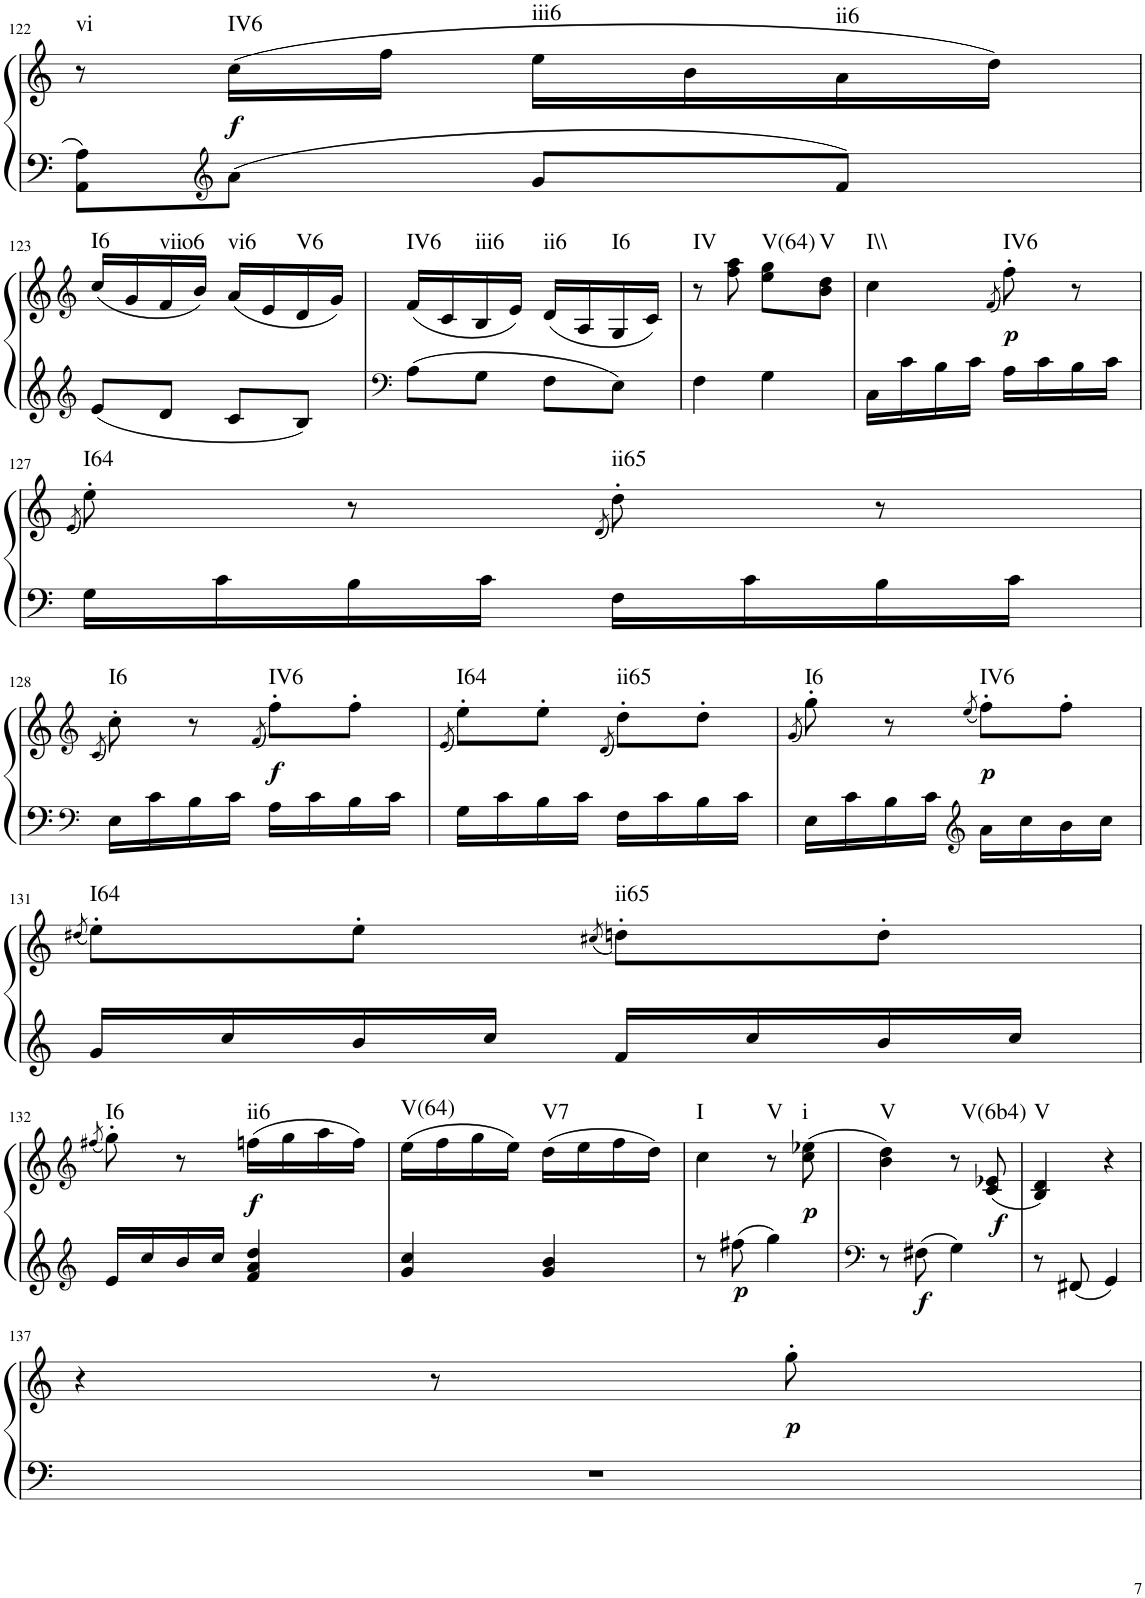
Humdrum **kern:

**kern	**kern	**dynam	**harte
*part1	*part1	*part1	*part1
*staff2	*staff1	*staff1/2	*
*I"Klavier linke Hand	*	*	*
!!LO:PB:g=z
*clefF4	*clefG2	*	*
*k[]	*k[]	*	*
*M2/4	*M2/4	*	*
=122	=122	=122	=122
!	!	!	!LO:H:kt=vi
8AA\ 8A\L	8r	.	N
*clefG2	*	*	*
!	!	!LO:DY:b	!LO:H:kt=IV6
8a\J	(16cc\LL	f	N
.	16ff\JJ	.	.
!	!	!	!LO:H:kt=iii6
8g/L	16ee\LL	.	N
.	16b\	.	.
!	!	!	!LO:H:kt=ii6
8f/J	16a\	.	N
.	16dd\JJ)	.	.
!!LO:LB:g=z
=123	=123	=123	=123
*clefG2	*clefG2	*	*
!	!	!	!LO:H:kt=I6
8e/L	(16cc/LL	.	N
.	16g/	.	.
!	!	!	!LO:H:kt=viio6
8d/J	16f/	.	N
.	16b/JJ)	.	.
!	!	!	!LO:H:kt=vi6
8c/L	(16a/LL	.	N
.	16e/	.	.
!	!	!	!LO:H:kt=V6
8B/J	16d/	.	N
.	16g/JJ)	.	.
=124	=124	=124	=124
*clefF4	*	*	*
!	!	!	!LO:H:kt=IV6
8A\L	(16f/LL	.	N
.	16c/	.	.
!	!	!	!LO:H:kt=iii6
8G\J	16B/	.	N
.	16e/JJ)	.	.
!	!	!	!LO:H:kt=ii6
8F\L	(16d/LL	.	N
.	16A/	.	.
!	!	!	!LO:H:kt=I6
8E\J	16G/	.	N
.	16c/JJ)	.	.
=125	=125	=125	=125
!	!	!	!LO:H:kt=IV
4F\	8r	.	N
.	8ff\ 8aa\	.	.
!	!	!	!LO:H:kt=V(64)
4G\	8ee\ 8gg\L	.	N
!	!	!	!LO:H:kt=V
.	8b\ 8dd\J	.	N
=126	=126	=126	=126
!	!	!	!LO:H:kt=I\\
16C\LL	4cc\	.	N
16c\	.	.	.
16B\	.	.	.
16c\JJ	.	.	.
.	(8qf/	.	.
!	!	!LO:DY:b	!LO:H:kt=IV6
16A\LL	8ff'\)	p	N
16c\	.	.	.
16B\	8r	.	.
16c\JJ	.	.	.
!!LO:LB:g=z
=127	=127	=127	=127
.	(8qe/	.	.
!	!	!	!LO:H:kt=I64
16G\LL	8ee'\)	.	N
16c\	.	.	.
16B\	8r	.	.
16c\JJ	.	.	.
.	(8qd/	.	.
!	!	!	!LO:H:kt=ii65
16F\LL	8dd'\)	.	N
16c\	.	.	.
16B\	8r	.	.
16c\JJ	.	.	.
!!LO:LB:g=z
=128	=128	=128	=128
*clefF4	*clefG2	*	*
.	(8qc/	.	.
!	!	!	!LO:H:kt=I6
16E\LL	8cc'\)	.	N
16c\	.	.	.
16B\	8r	.	.
16c\JJ	.	.	.
.	(8qf/	.	.
!	!	!LO:DY:b	!LO:H:kt=IV6
16A\LL	8ff'\L)	f	N
16c\	.	.	.
16B\	8ff'\J	.	.
16c\JJ	.	.	.
=129	=129	=129	=129
.	(8qe/	.	.
!	!	!	!LO:H:kt=I64
16G\LL	8ee'\L)	.	N
16c\	.	.	.
16B\	8ee'\J	.	.
16c\JJ	.	.	.
.	(8qd/	.	.
!	!	!	!LO:H:kt=ii65
16F\LL	8dd'\L)	.	N
16c\	.	.	.
16B\	8dd'\J	.	.
16c\JJ	.	.	.
=130	=130	=130	=130
.	(8qg/	.	.
!	!	!	!LO:H:kt=I6
16E\LL	8gg'\)	.	N
16c\	.	.	.
16B\	8r	.	.
16c\JJ	.	.	.
*clefG2	*	*	*
.	(8qee/	.	.
!	!	!LO:DY:b	!LO:H:kt=IV6
16a\LL	8ff'\L)	p	N
16cc\	.	.	.
16b\	8ff'\J	.	.
16cc\JJ	.	.	.
!!LO:LB:g=z
=131	=131	=131	=131
.	(8qdd#X/	.	.
!	!	!	!LO:H:kt=I64
16g/LL	8ee'\L)	.	N
16cc/	.	.	.
16b/	8ee'\J	.	.
16cc/JJ	.	.	.
.	(8qcc#X/	.	.
!	!	!	!LO:H:kt=ii65
16f/LL	8ddn'\L)	.	N
16cc/	.	.	.
16b/	8dd'\J	.	.
16cc/JJ	.	.	.
!!LO:LB:g=z
=132	=132	=132	=132
*clefG2	*clefG2	*	*
.	(8qff#X/	.	.
!	!	!	!LO:H:kt=I6
16e/LL	8gg'\)	.	N
16cc/	.	.	.
16b/	8r	.	.
16cc/JJ	.	.	.
!	!	!LO:DY:b	!LO:H:kt=ii6
4f/ 4a/ 4dd/	(16ffn\LL	f	N
.	16gg\	.	.
.	16aa\	.	.
.	16ff\JJ)	.	.
=133	=133	=133	=133
!	!	!	!LO:H:kt=V(64)
4g/ 4cc/	(16ee\LL	.	N
.	16ff\	.	.
.	16gg\	.	.
.	16ee\JJ)	.	.
!	!	!	!LO:H:kt=V7
4g/ 4b/	(16dd\LL	.	N
.	16ee\	.	.
.	16ff\	.	.
.	16dd\JJ)	.	.
=134	=134	=134	=134
!	!	!	!LO:H:kt=I
8r	4cc\	.	N
!	!	!LO:DY:b=2	!
8ff#X\	.	p	.
!	!	!	!LO:H:kt=V
4gg\	8r	.	N
!	!	!LO:DY:b	!LO:H:kt=i
.	(8cc\ 8ee-X\	p	N
=135	=135	=135	=135
*clefF4	*	*	*
!	!	!	!LO:H:kt=V
8r	4b\ 4dd\)	.	N
!	!	!LO:DY:b=2	!
8F#X\	.	f	.
4G\	8r	.	.
!	!	!LO:DY:b	!LO:H:kt=V(6b4)
.	(8c/ 8e-X/	f	N
=136	=136	=136	=136
!	!	!	!LO:H:kt=V
8r	4B/ 4d/)	.	N
8FF#X/	.	.	.
4GG/	4r	.	.
!!LO:LB:g=z
=137	=137	=137	=137
2r	4r	.	.
.	8r	.	.
!	!	!LO:DY:b	!
.	8gg'\	p	.
=	=	=	=
*-	*-	*-	*-
